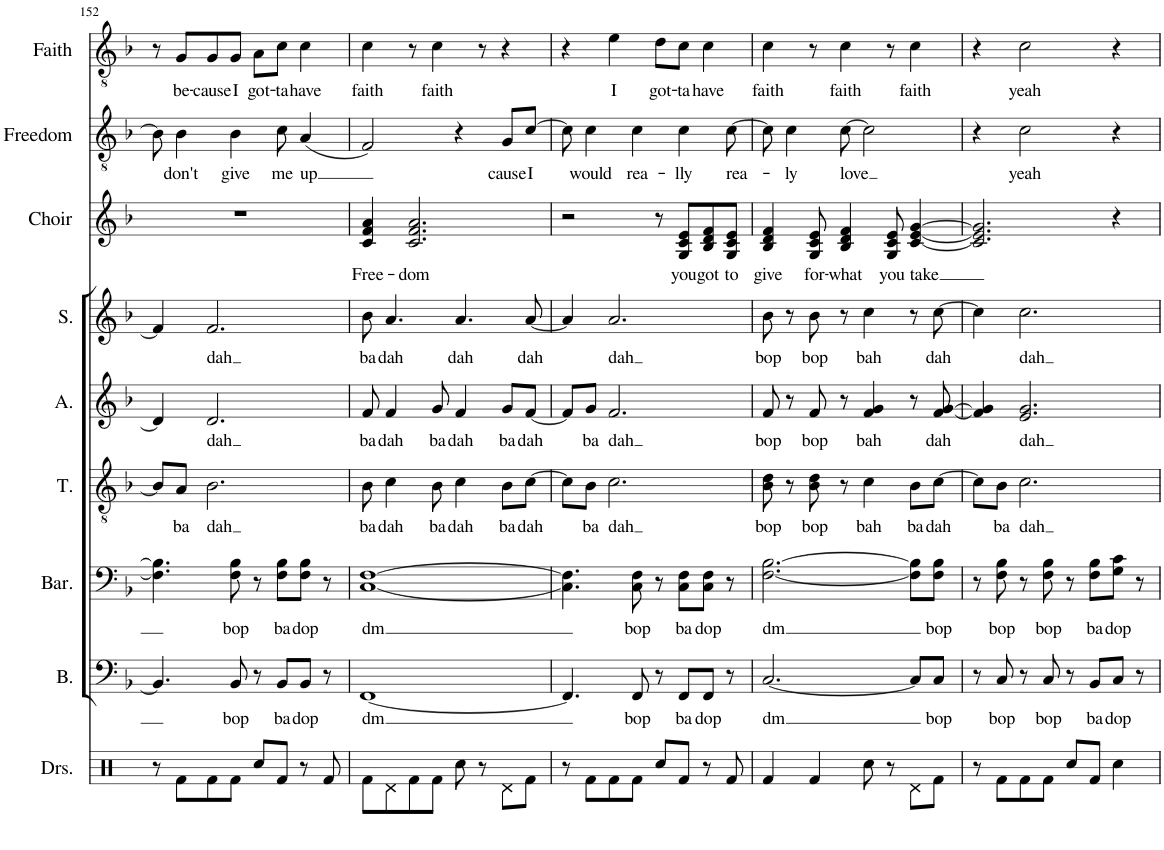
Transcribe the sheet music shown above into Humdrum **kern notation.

**kern	**text	**kern	**text	**kern	**text	**kern	**text	**kern	**text	**kern	**text	**kern	**text	**kern	**text
*part8	*part8	*part7	*part7	*part6	*part6	*part5	*part5	*part4	*part4	*part3	*part3	*part2	*part2	*part1	*part1
*staff8	*staff8	*staff7	*staff7	*staff6	*staff6	*staff5	*staff5	*staff4	*staff4	*staff3	*staff3	*staff2	*staff2	*staff1	*staff1
*I"Bass	*	*I"Baritone	*	*I"Tenor	*	*I"Alto	*	*I"Soprano	*	*I"Choir	*	*I"Freedom Solo	*	*I"Faith Solo	*
*I'B.	*	*I'Bar.	*	*I'T.	*	*I'A.	*	*I'S.	*	*I'Choir	*	*I'Freedom	*	*I'Faith	*
!!LO:PB:g=z
*clefF4	*	*clefF4	*	*clefGv2	*	*clefG2	*	*clefG2	*	*clefG2	*	*clefGv2	*	*clefGv2	*
*k[b-]	*	*k[b-]	*	*k[b-]	*	*k[b-]	*	*k[b-]	*	*k[b-]	*	*k[b-]	*	*k[b-]	*
*M2/2	*	*M2/2	*	*M2/2	*	*M2/2	*	*M2/2	*	*M2/2	*	*M2/2	*	*M2/2	*
*met(c|)	*	*met(c|)	*	*met(c|)	*	*met(c|)	*	*met(c|)	*	*met(c|)	*	*met(c|)	*	*met(c|)	*
=152	=152	=152	=152	=152	=152	=152	=152	=152	=152	=152	=152	=152	=152	=152	=152
4.BB-/]	.	4.F\] 4.B-\]	.	8B-/L]	.	4d/]	.	4f/]	.	1r	.	8B-\]	.	8r	.
!	!	!	!	!	!LO:LY:b	!	!	!	!	!	!	!	!LO:LY:b	!	!LO:LY:b
.	.	.	.	8A/J	ba	.	.	.	.	.	.	4B-\	don't	8G/L	be-
!	!	!	!	!	!LO:LY:b	!	!LO:LY:b	!	!LO:LY:b	!	!	!	!	!	!LO:LY:b
.	.	.	.	2.B-\	dah	2.d/	dah	2.f/	dah	.	.	.	.	8G/	-cause
!	!LO:LY:b	!	!LO:LY:b	!	!	!	!	!	!	!	!	!	!LO:LY:b	!	!LO:LY:b
8BB-/	bop	8F\ 8B-\	bop	.	.	.	.	.	.	.	.	4B-\	give	8G/J	I
!	!	!	!	!	!	!	!	!	!	!	!	!	!	!	!LO:LY:b
8r	.	8r	.	.	.	.	.	.	.	.	.	.	.	8A\L	got-
!	!LO:LY:b	!	!LO:LY:b	!	!	!	!	!	!	!	!	!	!LO:LY:b	!	!LO:LY:b
8BB-/L	ba	8F\ 8B-\L	ba	.	.	.	.	.	.	.	.	8c\	me	8c\J	-ta
!	!LO:LY:b	!	!LO:LY:b	!	!	!	!	!	!	!	!	!	!LO:LY:b	!	!LO:LY:b
8BB-/J	dop	8F\ 8B-\J	dop	.	.	.	.	.	.	.	.	(4A/	up	4c\	have
8r	.	8r	.	.	.	.	.	.	.	.	.	.	.	.	.
=153	=153	=153	=153	=153	=153	=153	=153	=153	=153	=153	=153	=153	=153	=153	=153
!	!LO:LY:b	!	!LO:LY:b	!	!LO:LY:b	!	!LO:LY:b	!	!LO:LY:b	!	!LO:LY:b	!	!	!	!LO:LY:b
[1FF	dm	[1C [1F	dm	8B-\	ba	8f/	ba	8b-\	ba	4c/ 4f/ 4a/	Free-	2F/)	.	4c\	faith
!	!	!	!	!	!LO:LY:b	!	!LO:LY:b	!	!LO:LY:b	!	!	!	!	!	!
.	.	.	.	4c\	dah	4f/	dah	4.a/	dah	.	.	.	.	.	.
!	!	!	!	!	!	!	!	!	!	!	!LO:LY:b	!	!	!	!
.	.	.	.	.	.	.	.	.	.	2.c/ 2.f/ 2.a/	-dom	.	.	8r	.
!	!	!	!	!	!LO:LY:b	!	!LO:LY:b	!	!	!	!	!	!	!	!LO:LY:b
.	.	.	.	8B-\	ba	8g/	ba	.	.	.	.	.	.	4c\	faith
!	!	!	!	!	!LO:LY:b	!	!LO:LY:b	!	!LO:LY:b	!	!	!	!	!	!
.	.	.	.	4c\	dah	4f/	dah	4.a/	dah	.	.	4r	.	.	.
.	.	.	.	.	.	.	.	.	.	.	.	.	.	8r	.
!	!	!	!	!	!LO:LY:b	!	!LO:LY:b	!	!	!	!	!	!LO:LY:b	!	!
.	.	.	.	8B-\L	ba	8g/L	ba	.	.	.	.	8G/L	cause	4r	.
!	!	!	!	!	!LO:LY:b	!	!LO:LY:b	!	!LO:LY:b	!	!	!	!LO:LY:b	!	!
.	.	.	.	[8c\J	dah	[8f/J	dah	[8a/	dah	.	.	[8c/J	I	.	.
=154	=154	=154	=154	=154	=154	=154	=154	=154	=154	=154	=154	=154	=154	=154	=154
4.FF/]	.	4.C\] 4.F\]	.	8c\L]	.	8f/L]	.	4a/]	.	2r	.	8c\]	.	4r	.
!	!	!	!	!	!LO:LY:b	!	!LO:LY:b	!	!	!	!	!	!LO:LY:b	!	!
.	.	.	.	8B-\J	ba	8g/J	ba	.	.	.	.	4c\	would	.	.
!	!	!	!	!	!LO:LY:b	!	!LO:LY:b	!	!LO:LY:b	!	!	!	!	!	!LO:LY:b
.	.	.	.	2.c\	dah	2.f/	dah	2.a/	dah	.	.	.	.	4e\	I
!	!LO:LY:b	!	!LO:LY:b	!	!	!	!	!	!	!	!	!	!LO:LY:b	!	!
8FF/	bop	8C\ 8F\	bop	.	.	.	.	.	.	.	.	4c\	rea-	.	.
!	!	!	!	!	!	!	!	!	!	!	!	!	!	!	!LO:LY:b
8r	.	8r	.	.	.	.	.	.	.	8r	.	.	.	8d\L	got-
!	!LO:LY:b	!	!LO:LY:b	!	!	!	!	!	!	!	!LO:LY:b	!	!LO:LY:b	!	!LO:LY:b
8FF/L	ba	8C\ 8F\L	ba	.	.	.	.	.	.	8G/ 8c/ 8e/L	you	4c\	-lly	8c\J	-ta
!	!LO:LY:b	!	!LO:LY:b	!	!	!	!	!	!	!	!LO:LY:b	!	!	!	!LO:LY:b
8FF/J	dop	8C\ 8F\J	dop	.	.	.	.	.	.	8B-/ 8d/ 8f/	got	.	.	4c\	have
!	!	!	!	!	!	!	!	!	!	!	!LO:LY:b	!	!LO:LY:b	!	!
8r	.	8r	.	.	.	.	.	.	.	8G/ 8c/ 8e/J	to	[8c\	rea-	.	.
=155	=155	=155	=155	=155	=155	=155	=155	=155	=155	=155	=155	=155	=155	=155	=155
!	!LO:LY:b	!	!LO:LY:b	!	!LO:LY:b	!	!LO:LY:b	!	!LO:LY:b	!	!LO:LY:b	!	!	!	!LO:LY:b
[2.C/	dm	[2.F\ [2.B-\	dm	8B-\ 8d\	bop	8f/	bop	8b-\	bop	4B-/ 4d/ 4f/	give	8c\]	.	4c\	faith
!	!	!	!	!	!	!	!	!	!	!	!	!	!LO:LY:b	!	!
.	.	.	.	8r	.	8r	.	8r	.	.	.	4c\	-ly	.	.
!	!	!	!	!	!LO:LY:b	!	!LO:LY:b	!	!LO:LY:b	!	!LO:LY:b	!	!	!	!
.	.	.	.	8B-\ 8d\	bop	8f/	bop	8b-\	bop	8G/ 8c/ 8e/	for-	.	.	8r	.
!	!	!	!	!	!	!	!	!	!	!	!LO:LY:b	!	!LO:LY:b	!	!LO:LY:b
.	.	.	.	8r	.	8r	.	8r	.	4B-/ 4d/ 4f/	-what	[8c\	love	4c\	faith
!	!	!	!	!	!LO:LY:b	!	!LO:LY:b	!	!LO:LY:b	!	!	!	!	!	!
.	.	.	.	4c\	bah	4f/ 4g/	bah	4cc\	bah	.	.	2c\]	.	.	.
!	!	!	!	!	!	!	!	!	!	!	!LO:LY:b	!	!	!	!
.	.	.	.	.	.	.	.	.	.	8G/ 8c/ 8e/	you	.	.	8r	.
!	!	!	!	!	!LO:LY:b	!	!	!	!	!	!LO:LY:b	!	!	!	!LO:LY:b
8C/L]	.	8F\] 8B-\]L	.	8B-\L	ba	8r	.	8r	.	[4c/ [4e/ [4g/	take	.	.	4c\	faith
!	!LO:LY:b	!	!LO:LY:b	!	!LO:LY:b	!	!LO:LY:b	!	!LO:LY:b	!	!	!	!	!	!
8C/J	bop	8F\ 8B-\J	bop	[8c\J	dah	[8f/ [8g/	dah	[8cc\	dah	.	.	.	.	.	.
=156	=156	=156	=156	=156	=156	=156	=156	=156	=156	=156	=156	=156	=156	=156	=156
8r	.	8r	.	8c\L]	.	4f/] 4g/]	.	4cc\]	.	2.c/] 2.e/] 2.g/]	.	4r	.	4r	.
!	!LO:LY:b	!	!LO:LY:b	!	!LO:LY:b	!	!	!	!	!	!	!	!	!	!
8C/	bop	8F\ 8B-\	bop	8B-\J	ba	.	.	.	.	.	.	.	.	.	.
!	!	!	!	!	!LO:LY:b	!	!LO:LY:b	!	!LO:LY:b	!	!	!	!LO:LY:b	!	!LO:LY:b
8r	.	8r	.	2.c\	dah	2.e/ 2.g/	dah	2.cc\	dah	.	.	2c\	yeah	2c\	yeah
!	!LO:LY:b	!	!LO:LY:b	!	!	!	!	!	!	!	!	!	!	!	!
8C/	bop	8F\ 8B-\	bop	.	.	.	.	.	.	.	.	.	.	.	.
8r	.	8r	.	.	.	.	.	.	.	.	.	.	.	.	.
!	!LO:LY:b	!	!LO:LY:b	!	!	!	!	!	!	!	!	!	!	!	!
8BB-/L	ba	8F\ 8B-\L	ba	.	.	.	.	.	.	.	.	.	.	.	.
!	!LO:LY:b	!	!LO:LY:b	!	!	!	!	!	!	!	!	!	!	!	!
8C/J	dop	8G\ 8c\J	dop	.	.	.	.	.	.	4r	.	4r	.	4r	.
8r	.	8r	.	.	.	.	.	.	.	.	.	.	.	.	.
=	=	=	=	=	=	=	=	=	=	=	=	=	=	=	=
*-	*-	*-	*-	*-	*-	*-	*-	*-	*-	*-	*-	*-	*-	*-	*-
